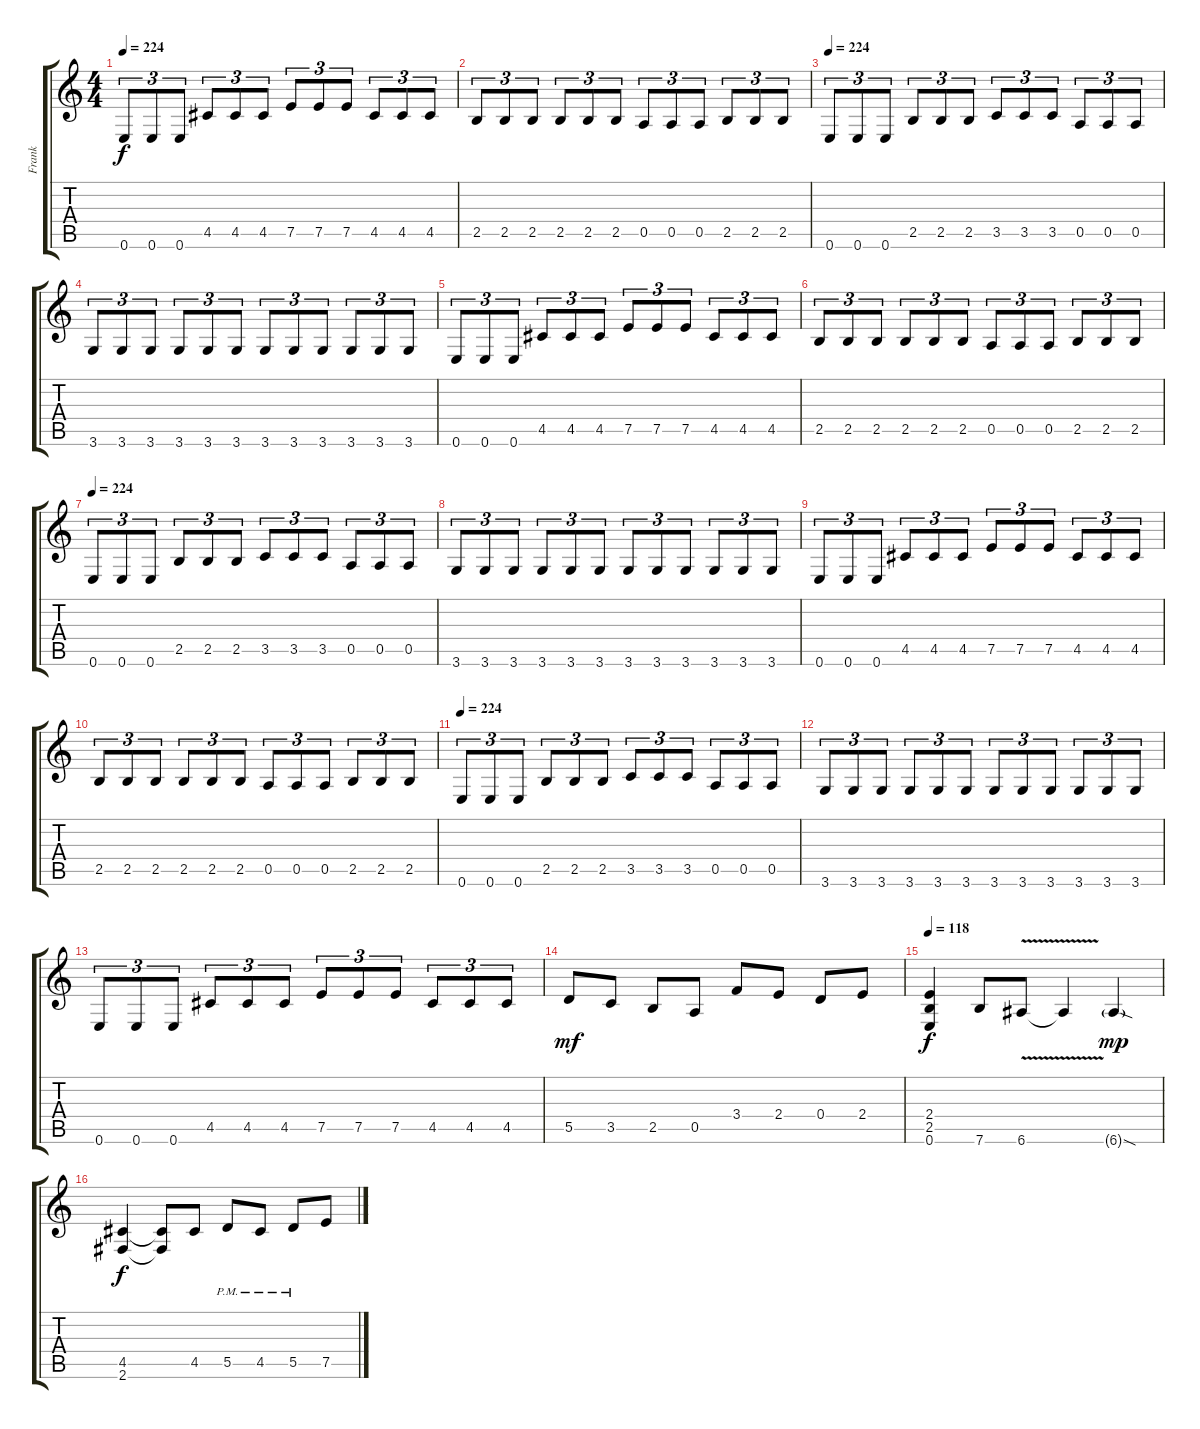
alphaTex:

\track ("Frank" "Frank") {instrument distortionguitar}
\staff {score tabs}
\tuning (E4 B3 G3 D3 A2 E2) {hide}
\ts (4 4)
\tempo 224
\clef g2
\ks c
0.6.8{tu (3 2) dy f} 0.6.8{tu (3 2)} 0.6.8{tu (3 2)} 4.5.8{tu (3 2)} 4.5.8{tu (3 2)} 4.5.8{tu (3 2)} 7.5.8{tu (3 2)} 7.5.8{tu (3 2)} 7.5.8{tu (3 2)} 4.5.8{tu (3 2)} 4.5.8{tu (3 2)} 4.5.8{tu (3 2)} |
2.5.8{tu (3 2)} 2.5.8{tu (3 2)} 2.5.8{tu (3 2)} 2.5.8{tu (3 2)} 2.5.8{tu (3 2)} 2.5.8{tu (3 2)} 0.5.8{tu (3 2)} 0.5.8{tu (3 2)} 0.5.8{tu (3 2)} 2.5.8{tu (3 2)} 2.5.8{tu (3 2)} 2.5.8{tu (3 2)} |
\tempo 224
0.6.8{tu (3 2)} 0.6.8{tu (3 2)} 0.6.8{tu (3 2)} 2.5.8{tu (3 2)} 2.5.8{tu (3 2)} 2.5.8{tu (3 2)} 3.5.8{tu (3 2)} 3.5.8{tu (3 2)} 3.5.8{tu (3 2)} 0.5.8{tu (3 2)} 0.5.8{tu (3 2)} 0.5.8{tu (3 2)} |
3.6.8{tu (3 2)} 3.6.8{tu (3 2)} 3.6.8{tu (3 2)} 3.6.8{tu (3 2)} 3.6.8{tu (3 2)} 3.6.8{tu (3 2)} 3.6.8{tu (3 2)} 3.6.8{tu (3 2)} 3.6.8{tu (3 2)} 3.6.8{tu (3 2)} 3.6.8{tu (3 2)} 3.6.8{tu (3 2)} |
0.6.8{tu (3 2)} 0.6.8{tu (3 2)} 0.6.8{tu (3 2)} 4.5.8{tu (3 2)} 4.5.8{tu (3 2)} 4.5.8{tu (3 2)} 7.5.8{tu (3 2)} 7.5.8{tu (3 2)} 7.5.8{tu (3 2)} 4.5.8{tu (3 2)} 4.5.8{tu (3 2)} 4.5.8{tu (3 2)} |
2.5.8{tu (3 2)} 2.5.8{tu (3 2)} 2.5.8{tu (3 2)} 2.5.8{tu (3 2)} 2.5.8{tu (3 2)} 2.5.8{tu (3 2)} 0.5.8{tu (3 2)} 0.5.8{tu (3 2)} 0.5.8{tu (3 2)} 2.5.8{tu (3 2)} 2.5.8{tu (3 2)} 2.5.8{tu (3 2)} |
\tempo 224
0.6.8{tu (3 2)} 0.6.8{tu (3 2)} 0.6.8{tu (3 2)} 2.5.8{tu (3 2)} 2.5.8{tu (3 2)} 2.5.8{tu (3 2)} 3.5.8{tu (3 2)} 3.5.8{tu (3 2)} 3.5.8{tu (3 2)} 0.5.8{tu (3 2)} 0.5.8{tu (3 2)} 0.5.8{tu (3 2)} |
3.6.8{tu (3 2)} 3.6.8{tu (3 2)} 3.6.8{tu (3 2)} 3.6.8{tu (3 2)} 3.6.8{tu (3 2)} 3.6.8{tu (3 2)} 3.6.8{tu (3 2)} 3.6.8{tu (3 2)} 3.6.8{tu (3 2)} 3.6.8{tu (3 2)} 3.6.8{tu (3 2)} 3.6.8{tu (3 2)} |
0.6.8{tu (3 2)} 0.6.8{tu (3 2)} 0.6.8{tu (3 2)} 4.5.8{tu (3 2)} 4.5.8{tu (3 2)} 4.5.8{tu (3 2)} 7.5.8{tu (3 2)} 7.5.8{tu (3 2)} 7.5.8{tu (3 2)} 4.5.8{tu (3 2)} 4.5.8{tu (3 2)} 4.5.8{tu (3 2)} |
2.5.8{tu (3 2)} 2.5.8{tu (3 2)} 2.5.8{tu (3 2)} 2.5.8{tu (3 2)} 2.5.8{tu (3 2)} 2.5.8{tu (3 2)} 0.5.8{tu (3 2)} 0.5.8{tu (3 2)} 0.5.8{tu (3 2)} 2.5.8{tu (3 2)} 2.5.8{tu (3 2)} 2.5.8{tu (3 2)} |
\tempo 224
0.6.8{tu (3 2)} 0.6.8{tu (3 2)} 0.6.8{tu (3 2)} 2.5.8{tu (3 2)} 2.5.8{tu (3 2)} 2.5.8{tu (3 2)} 3.5.8{tu (3 2)} 3.5.8{tu (3 2)} 3.5.8{tu (3 2)} 0.5.8{tu (3 2)} 0.5.8{tu (3 2)} 0.5.8{tu (3 2)} |
3.6.8{tu (3 2)} 3.6.8{tu (3 2)} 3.6.8{tu (3 2)} 3.6.8{tu (3 2)} 3.6.8{tu (3 2)} 3.6.8{tu (3 2)} 3.6.8{tu (3 2)} 3.6.8{tu (3 2)} 3.6.8{tu (3 2)} 3.6.8{tu (3 2)} 3.6.8{tu (3 2)} 3.6.8{tu (3 2)} |
0.6.8{tu (3 2)} 0.6.8{tu (3 2)} 0.6.8{tu (3 2)} 4.5.8{tu (3 2)} 4.5.8{tu (3 2)} 4.5.8{tu (3 2)} 7.5.8{tu (3 2)} 7.5.8{tu (3 2)} 7.5.8{tu (3 2)} 4.5.8{tu (3 2)} 4.5.8{tu (3 2)} 4.5.8{tu (3 2)} |
5.5.8{dy mf} 3.5.8 2.5.8 0.5.8 3.4.8 2.4.8 0.4.8 2.4.8 |
\tempo 118
(2.4 2.5 0.6).4{dy f} 7.6.8 6.6{v}.8 6.6{t}.4 6.6{sod g}.4{dy mp} |
(4.5 2.6).4{dy f} (4.5{t} 2.6{t}).8 4.5.8 5.5{pm}.8 4.5{pm}.8 5.5{pm}.8 7.5.8
